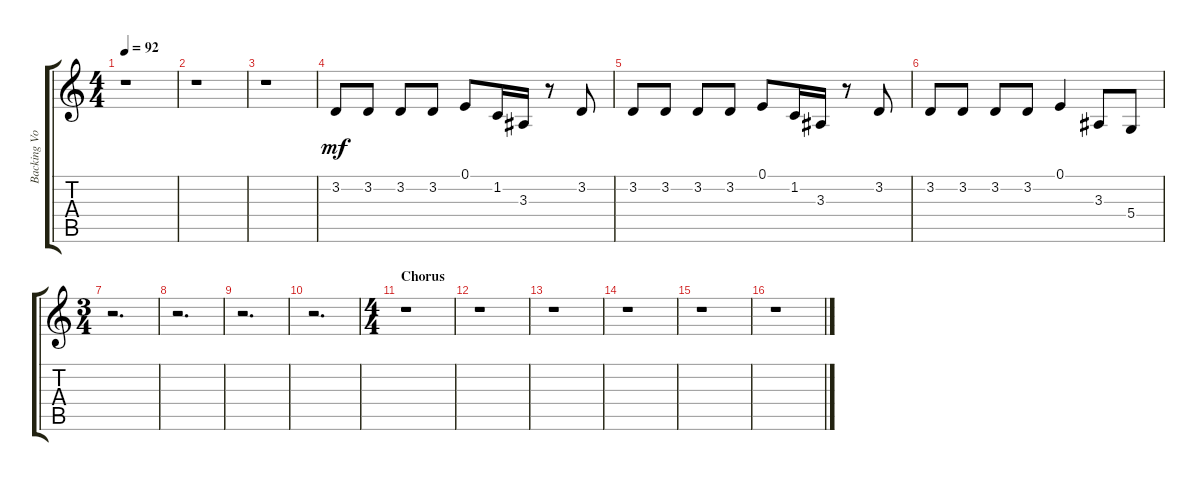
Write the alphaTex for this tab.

\track ("Backing Vocals" "Backing Vo") {instrument lead6voice}
\staff {score tabs}
\tuning (E4 B3 G3 D3 A2 E2) {hide}
\ts (4 4)
\tempo 92
\clef g2
\ks c
r.1{dy mf} |
r.1 |
r.1 |
3.2.8 3.2.8 3.2.8 3.2.8 0.1.8 1.2.16 3.3.16 r.8 3.2.8 |
3.2.8 3.2.8 3.2.8 3.2.8 0.1.8 1.2.16 3.3.16 r.8 3.2.8 |
3.2.8 3.2.8 3.2.8 3.2.8 0.1.4 3.3.8 5.4.8 |
\ts (3 4)
r.2{d} |
r.2{d} |
r.2{d} |
r.2{d} |
\ts (4 4)
\section ("" "Chorus")
r.1 |
r.1 |
r.1 |
r.1 |
r.1 |
r.1
